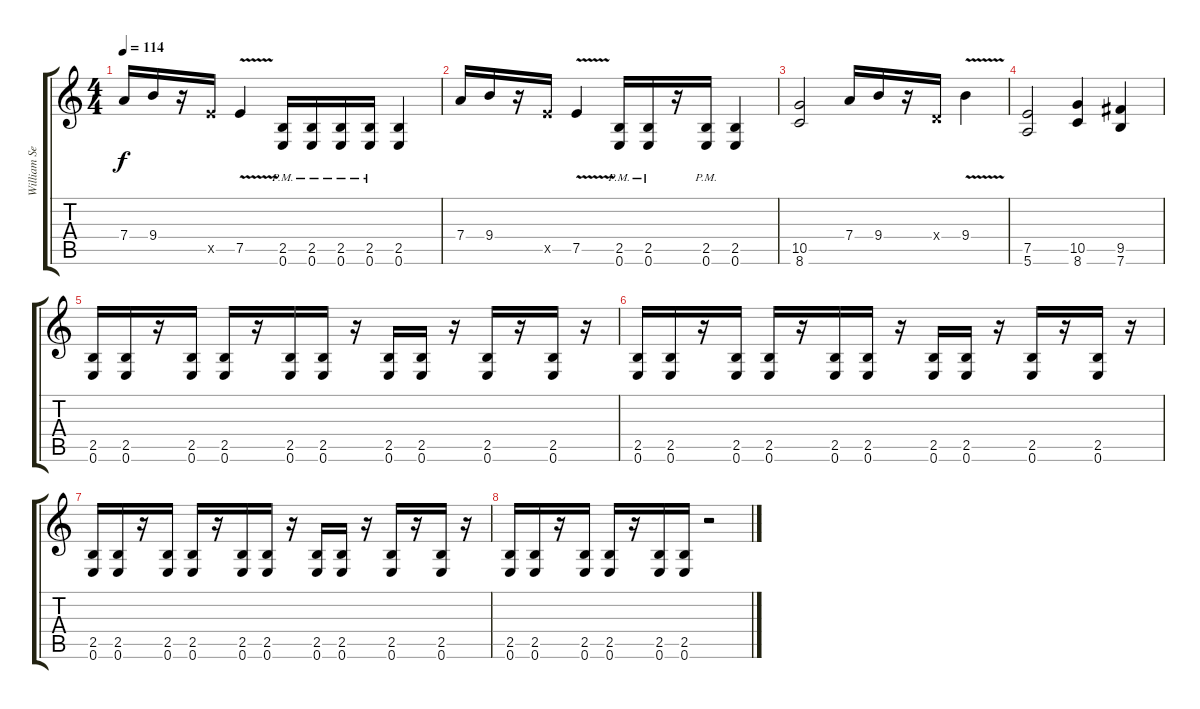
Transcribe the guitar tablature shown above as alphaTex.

\track ("William Seghers" "William Se") {instrument distortionguitar}
\staff {score tabs}
\tuning (E4 B3 G3 D3 A2 E2) {hide}
\ts (4 4)
\tempo 114
\clef g2
\ks c
7.4.16{dy f} 9.4.16 r.16 7.5{x}.16 7.5{v}.4 (2.5{pm} 0.6{pm}).16 (2.5{pm} 0.6{pm}).16 (2.5{pm} 0.6{pm}).16 (2.5{pm} 0.6{pm}).16 (2.5 0.6).4 |
7.4.16 9.4.16 r.16 7.5{x}.16 7.5{v}.4 (2.5 0.6{pm}).16 (2.5 0.6{pm}).16 r.16 (2.5{pm} 0.6{pm}).16 (2.5 0.6).4 |
(10.5 8.6).2 7.4.16 9.4.16 r.16 0.4{x}.16 9.4{v}.4 |
(7.5 5.6).2 (10.5 8.6).4 (9.5 7.6).4 |
(2.5 0.6).16 (2.5 0.6).16 r.16 (2.5 0.6).16 (2.5 0.6).16 r.16 (2.5 0.6).16 (2.5 0.6).16 r.16 (2.5 0.6).16 (2.5 0.6).16 r.16 (2.5 0.6).16 r.16 (2.5 0.6).16 r.16 |
(2.5 0.6).16 (2.5 0.6).16 r.16 (2.5 0.6).16 (2.5 0.6).16 r.16 (2.5 0.6).16 (2.5 0.6).16 r.16 (2.5 0.6).16 (2.5 0.6).16 r.16 (2.5 0.6).16 r.16 (2.5 0.6).16 r.16 |
(2.5 0.6).16 (2.5 0.6).16 r.16 (2.5 0.6).16 (2.5 0.6).16 r.16 (2.5 0.6).16 (2.5 0.6).16 r.16 (2.5 0.6).16 (2.5 0.6).16 r.16 (2.5 0.6).16 r.16 (2.5 0.6).16 r.16 |
(2.5 0.6).16 (2.5 0.6).16 r.16 (2.5 0.6).16 (2.5 0.6).16 r.16 (2.5 0.6).16 (2.5 0.6).16 r.2
